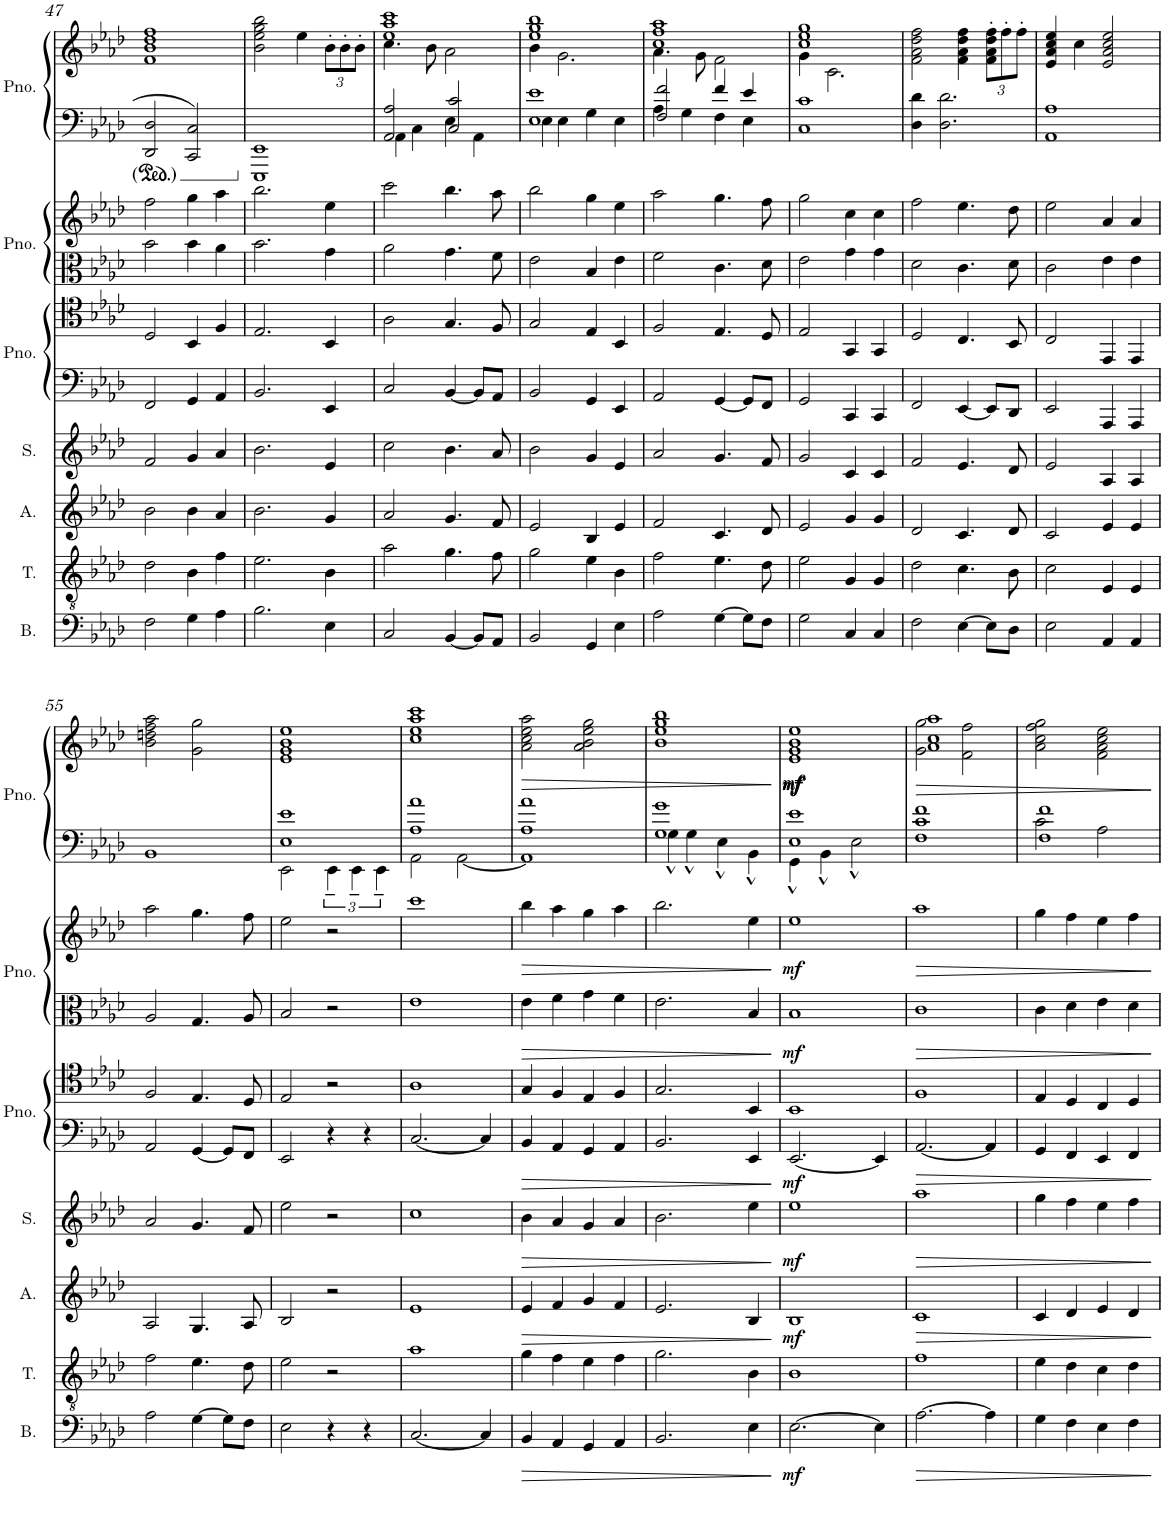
**kern	**dynam	**kern	**kern	**dynam	**kern	**dynam	**kern	**kern	**dynam	**kern	**kern	**dynam	**kern	**kern	**dynam
*part7	*part7	*part6	*part5	*part5	*part4	*part4	*part3	*part3	*part3	*part2	*part2	*part2	*part1	*part1	*part1
*staff10	*staff10	*staff9	*staff8	*staff8	*staff7	*staff7	*staff6	*staff5	*staff5/6	*staff4	*staff3	*staff3/4	*staff2	*staff1	*staff1/2
*I"Bass	*	*I"Tenor	*I"Alto	*	*I"Soprano	*	*I"Piano	*	*	*I"Piano	*	*	*I"Piano	*	*
*I'B.	*	*I'T.	*I'A.	*	*I'S.	*	*I'Pno.	*	*	*I'Pno.	*	*	*I'Pno.	*	*
!!LO:PB:g=z
*clefF4	*	*clefGv2	*clefG2	*	*clefG2	*	*clefF4	*clefC4	*	*clefC3	*clefG2	*	*clefF4	*clefG2	*
*k[b-e-a-d-]	*	*k[b-e-a-d-]	*k[b-e-a-d-]	*	*k[b-e-a-d-]	*	*k[b-e-a-d-]	*k[b-e-a-d-]	*	*k[b-e-a-d-]	*k[b-e-a-d-]	*	*k[b-e-a-d-]	*k[b-e-a-d-]	*
*M2/2	*	*M2/2	*M2/2	*	*M2/2	*	*M2/2	*M2/2	*	*M2/2	*M2/2	*	*M2/2	*M2/2	*
*met(c|)	*	*met(c|)	*met(c|)	*	*met(c|)	*	*met(c|)	*met(c|)	*	*met(c|)	*met(c|)	*	*met(c|)	*met(c|)	*
=47	=47	=47	=47	=47	=47	=47	=47	=47	=47	=47	=47	=47	=47	=47	=47
2F\	.	2d-\	2b-\	.	2f/	.	2FF/	2D-/	.	2b-\	2ff\	.	2DD-/ 2D-/	1f 1b- 1dd- 1ff	.
4G\	.	4B-\	4b-\	.	4g/	.	4GG/	4BB-/	.	4b-\	4gg\	.	2CC/ 2C/	.	.
4A-\	.	4f\	4a-/	.	4a-/	.	4AA-/	4F/	.	4a-\	4aa-\	.	.	.	.
=48	=48	=48	=48	=48	=48	=48	=48	=48	=48	=48	=48	=48	=48	=48	=48
2.B-\	.	2.e-\	2.b-\	.	2.b-\	.	2.BB-/	2.E-/	.	2.b-\	2.bb-\	.	1EEE- 1EE-	2b-\ 2ee-\ 2gg\ 2bb-\	.
.	.	.	.	.	.	.	.	.	.	.	.	.	.	4ee-\	.
*	*	*	*	*	*	*	*	*	*	*	*	*	*	*Xbrackettup	*
4E-\	.	4B-\	4g/	.	4e-/	.	4EE-/	4BB-/	.	4g\	4ee-\	.	.	12b-'\L	.
.	.	.	.	.	.	.	.	.	.	.	.	.	.	12b-'\	.
.	.	.	.	.	.	.	.	.	.	.	.	.	.	12b-'\J	.
=49	=49	=49	=49	=49	=49	=49	=49	=49	=49	=49	=49	=49	=49	=49	=49
*	*	*	*	*	*	*	*	*	*	*	*	*	*^	*^	*
2C/	.	2a-\	2a-/	.	2cc\	.	2C/	2A-\	.	2a-\	2ccc\	.	2AA-/ 2A-/	4AA-\	1ee- 1aa- 1ccc	4.cc\	.
.	.	.	.	.	.	.	.	.	.	.	.	.	.	4C\	.	.	.
.	.	.	.	.	.	.	.	.	.	.	.	.	.	.	.	8b-\	.
[4BB-/	.	4.g\	4.g/	.	4.b-\	.	[4BB-/	4.G/	.	4.g\	4.bb-\	.	2C/ 2c/	4E-\	.	2a-\	.
8BB-/L]	.	.	.	.	.	.	8BB-/L]	.	.	.	.	.	.	4AA-\	.	.	.
8AA-/J	.	8f\	8f/	.	8a-/	.	8AA-/J	8F/	.	8f\	8aa-\	.	.	.	.	.	.
=50	=50	=50	=50	=50	=50	=50	=50	=50	=50	=50	=50	=50	=50	=50	=50	=50	=50
2BB-/	.	2g\	2e-/	.	2b-\	.	2BB-/	2G/	.	2e-\	2bb-\	.	1E- 1e-	4E-\	1ee- 1gg 1bb-	4b-\	.
.	.	.	.	.	.	.	.	.	.	.	.	.	.	4E-\	.	2.g\	.
4GG/	.	4e-\	4B-/	.	4g/	.	4GG/	4E-/	.	4B-/	4gg\	.	.	4G\	.	.	.
4E-\	.	4B-\	4e-/	.	4e-/	.	4EE-/	4BB-/	.	4e-\	4ee-\	.	.	4E-\	.	.	.
=51	=51	=51	=51	=51	=51	=51	=51	=51	=51	=51	=51	=51	=51	=51	=51	=51	=51
2A-\	.	2f\	2f/	.	2a-/	.	2AA-/	2F/	.	2f\	2aa-\	.	2F/ 2f/	4A-\	1cc 1ff 1aa-	4.a-\	.
.	.	.	.	.	.	.	.	.	.	.	.	.	.	4G\	.	.	.
.	.	.	.	.	.	.	.	.	.	.	.	.	.	.	.	8g\	.
[4G\	.	4.e-\	4.c/	.	4.g/	.	[4GG/	4.E-/	.	4.c\	4.gg\	.	4f/	4F\	.	2f\	.
8G\L]	.	.	.	.	.	.	8GG/L]	.	.	.	.	.	4e-/	4E-\	.	.	.
8F\J	.	8d-\	8d-/	.	8f/	.	8FF/J	8D-/	.	8d-\	8ff\	.	.	.	.	.	.
*	*	*	*	*	*	*	*	*	*	*	*	*	*v	*v	*	*	*
=52	=52	=52	=52	=52	=52	=52	=52	=52	=52	=52	=52	=52	=52	=52	=52	=52
2G\	.	2e-\	2e-/	.	2g/	.	2GG/	2E-/	.	2e-\	2gg\	.	1C 1c	1cc 1ee- 1gg	4g\	.
.	.	.	.	.	.	.	.	.	.	.	.	.	.	.	2.c\	.
4C/	.	4G/	4g/	.	4c/	.	4CC/	4GG/	.	4g\	4cc\	.	.	.	.	.
4C/	.	4G/	4g/	.	4c/	.	4CC/	4GG/	.	4g\	4cc\	.	.	.	.	.
*	*	*	*	*	*	*	*	*	*	*	*	*	*	*v	*v	*
=53	=53	=53	=53	=53	=53	=53	=53	=53	=53	=53	=53	=53	=53	=53	=53
2F\	.	2d-\	2d-/	.	2f/	.	2FF/	2D-/	.	2d-\	2ff\	.	4D-\ 4d-\	2f\ 2a-\ 2dd-\ 2ff\	.
.	.	.	.	.	.	.	.	.	.	.	.	.	2.D-\ 2.d-\	.	.
[4E-\	.	4.c\	4.c/	.	4.e-/	.	[4EE-/	4.C/	.	4.c\	4.ee-\	.	.	4f\ 4a-\ 4dd-\ 4ff\	.
8E-\L]	.	.	.	.	.	.	8EE-/L]	.	.	.	.	.	.	12f\' 12a-\' 12dd-\' 12ff\'L	.
.	.	.	.	.	.	.	.	.	.	.	.	.	.	12ff'\	.
8D-\J	.	8B-\	8d-/	.	8d-/	.	8DD-/J	8BB-/	.	8d-\	8dd-\	.	.	.	.
.	.	.	.	.	.	.	.	.	.	.	.	.	.	12ff'\J	.
=54	=54	=54	=54	=54	=54	=54	=54	=54	=54	=54	=54	=54	=54	=54	=54
2E-\	.	2c\	2c/	.	2e-/	.	2EE-/	2C/	.	2c\	2ee-\	.	1AA- 1A-	4e-/ 4a-/ 4cc/ 4ee-/	.
.	.	.	.	.	.	.	.	.	.	.	.	.	.	4cc\	.
4AA-/	.	4E-/	4e-/	.	4A-/	.	4AAA-/	4EE-/	.	4e-\	4a-/	.	.	2e-/ 2a-/ 2cc/ 2ee-/	.
4AA-/	.	4E-/	4e-/	.	4A-/	.	4AAA-/	4EE-/	.	4e-\	4a-/	.	.	.	.
!!LO:LB:g=z
=55	=55	=55	=55	=55	=55	=55	=55	=55	=55	=55	=55	=55	=55	=55	=55
2A-\	.	2f\	2A-/	.	2a-/	.	2AA-/	2F/	.	2A-/	2aa-\	.	1BB- 1B-	2b-\ 2ddn\ 2ff\ 2aa-\	.
[4G\	.	4.e-\	4.G/	.	4.g/	.	[4GG/	4.E-/	.	4.G/	4.gg\	.	.	2g\ 2gg\	.
8G\L]	.	.	.	.	.	.	8GG/L]	.	.	.	.	.	.	.	.
8F\J	.	8d-\	8A-/	.	8f/	.	8FF/J	8D-/	.	8A-/	8ff\	.	.	.	.
=56	=56	=56	=56	=56	=56	=56	=56	=56	=56	=56	=56	=56	=56	=56	=56
*	*	*	*	*	*	*	*	*	*	*	*	*	*^	*	*
2E-\	.	2e-\	2B-/	.	2ee-\	.	2EE-/	2E-/	.	2B-/	2ee-\	.	1E- 1e-	2EE-\	1e- 1g 1b- 1ee-	.
4r	.	2r	2r	.	2r	.	4r	2r	.	2r	2r	.	.	6EE-~\	.	.
.	.	.	.	.	.	.	.	.	.	.	.	.	.	6EE-~\	.	.
4r	.	.	.	.	.	.	4r	.	.	.	.	.	.	.	.	.
.	.	.	.	.	.	.	.	.	.	.	.	.	.	6EE-~\	.	.
=57	=57	=57	=57	=57	=57	=57	=57	=57	=57	=57	=57	=57	=57	=57	=57	=57
[2.C/	.	1a-	1e-	.	1cc	.	[2.C/	1A-	.	1e-	1ccc	.	1A- 1a-	2AA-\	1cc 1ee- 1aa- 1ccc	.
.	.	.	.	.	.	.	.	.	.	.	.	.	.	[2AA-\	.	.
4C/]	.	.	.	.	.	.	4C/]	.	.	.	.	.	.	.	.	.
=58	=58	=58	=58	=58	=58	=58	=58	=58	=58	=58	=58	=58	=58	=58	=58	=58
!	!LO:HP:b	!	!	!LO:HP:b	!	!LO:HP:b	!	!	!	!	!	!LO:HP:b	!	!	!	!LO:HP:b
4BB-/	>	4g\	4e-/	>	4b-\	>	4BB-/	4G/	.	4e-\	4bb-\	>	1A- 1a-	1AA-]	2a-\ 2cc\ 2ee-\ 2aa-\	>
4AA-/	.	4f\	4f/	.	4a-/	.	4AA-/	4F/	.	4f\	4aa-\	.	.	.	.	.
4GG/	.	4e-\	4g/	.	4g/	.	4GG/	4E-/	.	4g\	4gg\	.	.	.	2a-\ 2b-\ 2ee-\ 2gg\	.
4AA-/	.	4f\	4f/	.	4a-/	.	4AA-/	4F/	.	4f\	4aa-\	.	.	.	.	.
=59	=59	=59	=59	=59	=59	=59	=59	=59	=59	=59	=59	=59	=59	=59	=59	=59
2.BB-/	.	2.g\	2.e-/	.	2.b-\	.	2.BB-/	2.G/	.	2.e-\	2.bb-\	.	1G 1g	4G^^\	1b- 1ee- 1gg 1bb-	.
.	.	.	.	.	.	.	.	.	.	.	.	.	.	4G^^\	.	.
.	.	.	.	.	.	.	.	.	.	.	.	.	.	4E-^^\	.	.
4E-\	.	4B-\	4B-/	.	4ee-\	.	4EE-/	4BB-/	.	4B-/	4ee-\	.	.	4BB-^^\	.	.
*	*	*	*	*	*	*	*	*	*	*	*	*	*v	*v	*	*
.	]	.	.	]	.	]	.	.	.	.	.	]	.	.	]
=60	=60	=60	=60	=60	=60	=60	=60	=60	=60	=60	=60	=60	=60	=60	=60
*	*	*	*	*	*	*	*	*	*	*	*	*	*^	*	*
!	!LO:DY:b	!	!	!LO:DY:b	!	!LO:DY:b	!	!	!LO:DY:b=2	!	!	!LO:DY:b=2	!	!	!	!
!	!	!	!	!	!	!	!	!	!	!	!	!LO:DY:n=1:b	!	!	!	!LO:DY:b
!	!	!	!	!	!	!	!	!	!	!	!	!	!	!	!	!LO:DY:n=1:b
!	!	!	!	!	!	!	!	!	!	!	!	!	!	!	!	!LO:DY:n=2:b
!	!	!	!	!	!	!	!	!	!	!	!	!	!	!	!	!LO:DY:n=3:b
[2.E-\	mf	1B-	1B-	mf	1ee-	mf	[2.EE-/	1BB-	mf	1B-	1ee-	mf mf	1E- 1e-	4GG^^\	1e- 1g 1b- 1ee-	mf mf mf mf
.	.	.	.	.	.	.	.	.	.	.	.	.	.	4BB-^^\	.	.
.	.	.	.	.	.	.	.	.	.	.	.	.	.	2E-^^\	.	.
4E-\]	.	.	.	.	.	.	4EE-/]	.	.	.	.	.	.	.	.	.
=61	=61	=61	=61	=61	=61	=61	=61	=61	=61	=61	=61	=61	=61	=61	=61	=61
!	!LO:HP:b	!	!	!LO:HP:b	!	!LO:HP:b	!	!	!	!	!	!LO:HP:b	!	!	!	!LO:HP:b
*	*	*	*	*	*	*	*	*	*	*	*	*	*	*	*^	*
[2.A-\	>	1f	1c	>	1aa-	>	[2.AA-/	1F	.	1c	1aa-	>	1F 1f	1c	1a- 1cc 1aa-	2g\ 2gg\	>
.	.	.	.	.	.	.	.	.	.	.	.	.	.	.	.	2f\ 2ff\	.
4A-\]	.	.	.	.	.	.	4AA-/]	.	.	.	.	.	.	.	.	.	.
*	*	*	*	*	*	*	*	*	*	*	*	*	*	*	*v	*v	*
=62	=62	=62	=62	=62	=62	=62	=62	=62	=62	=62	=62	=62	=62	=62	=62	=62
4G\	.	4e-\	4c/	.	4gg\	.	4GG/	4E-/	.	4c\	4gg\	.	1F 1f	2c\	2a-\ 2cc\ 2ff\ 2gg\	.
4F\	.	4d-\	4d-/	.	4ff\	.	4FF/	4D-/	.	4d-\	4ff\	.	.	.	.	.
4E-\	.	4c\	4e-/	.	4ee-\	.	4EE-/	4C/	.	4e-\	4ee-\	.	.	2A-\	2f\ 2a-\ 2cc\ 2ee-\	.
4F\	.	4d-\	4d-/	.	4ff\	.	4FF/	4D-/	.	4d-\	4ff\	.	.	.	.	.
*	*	*	*	*	*	*	*	*	*	*	*	*	*v	*v	*	*
.	]	.	.	]	.	]	.	.	.	.	.	]	.	.	]
=	=	=	=	=	=	=	=	=	=	=	=	=	=	=	=
*-	*-	*-	*-	*-	*-	*-	*-	*-	*-	*-	*-	*-	*-	*-	*-
